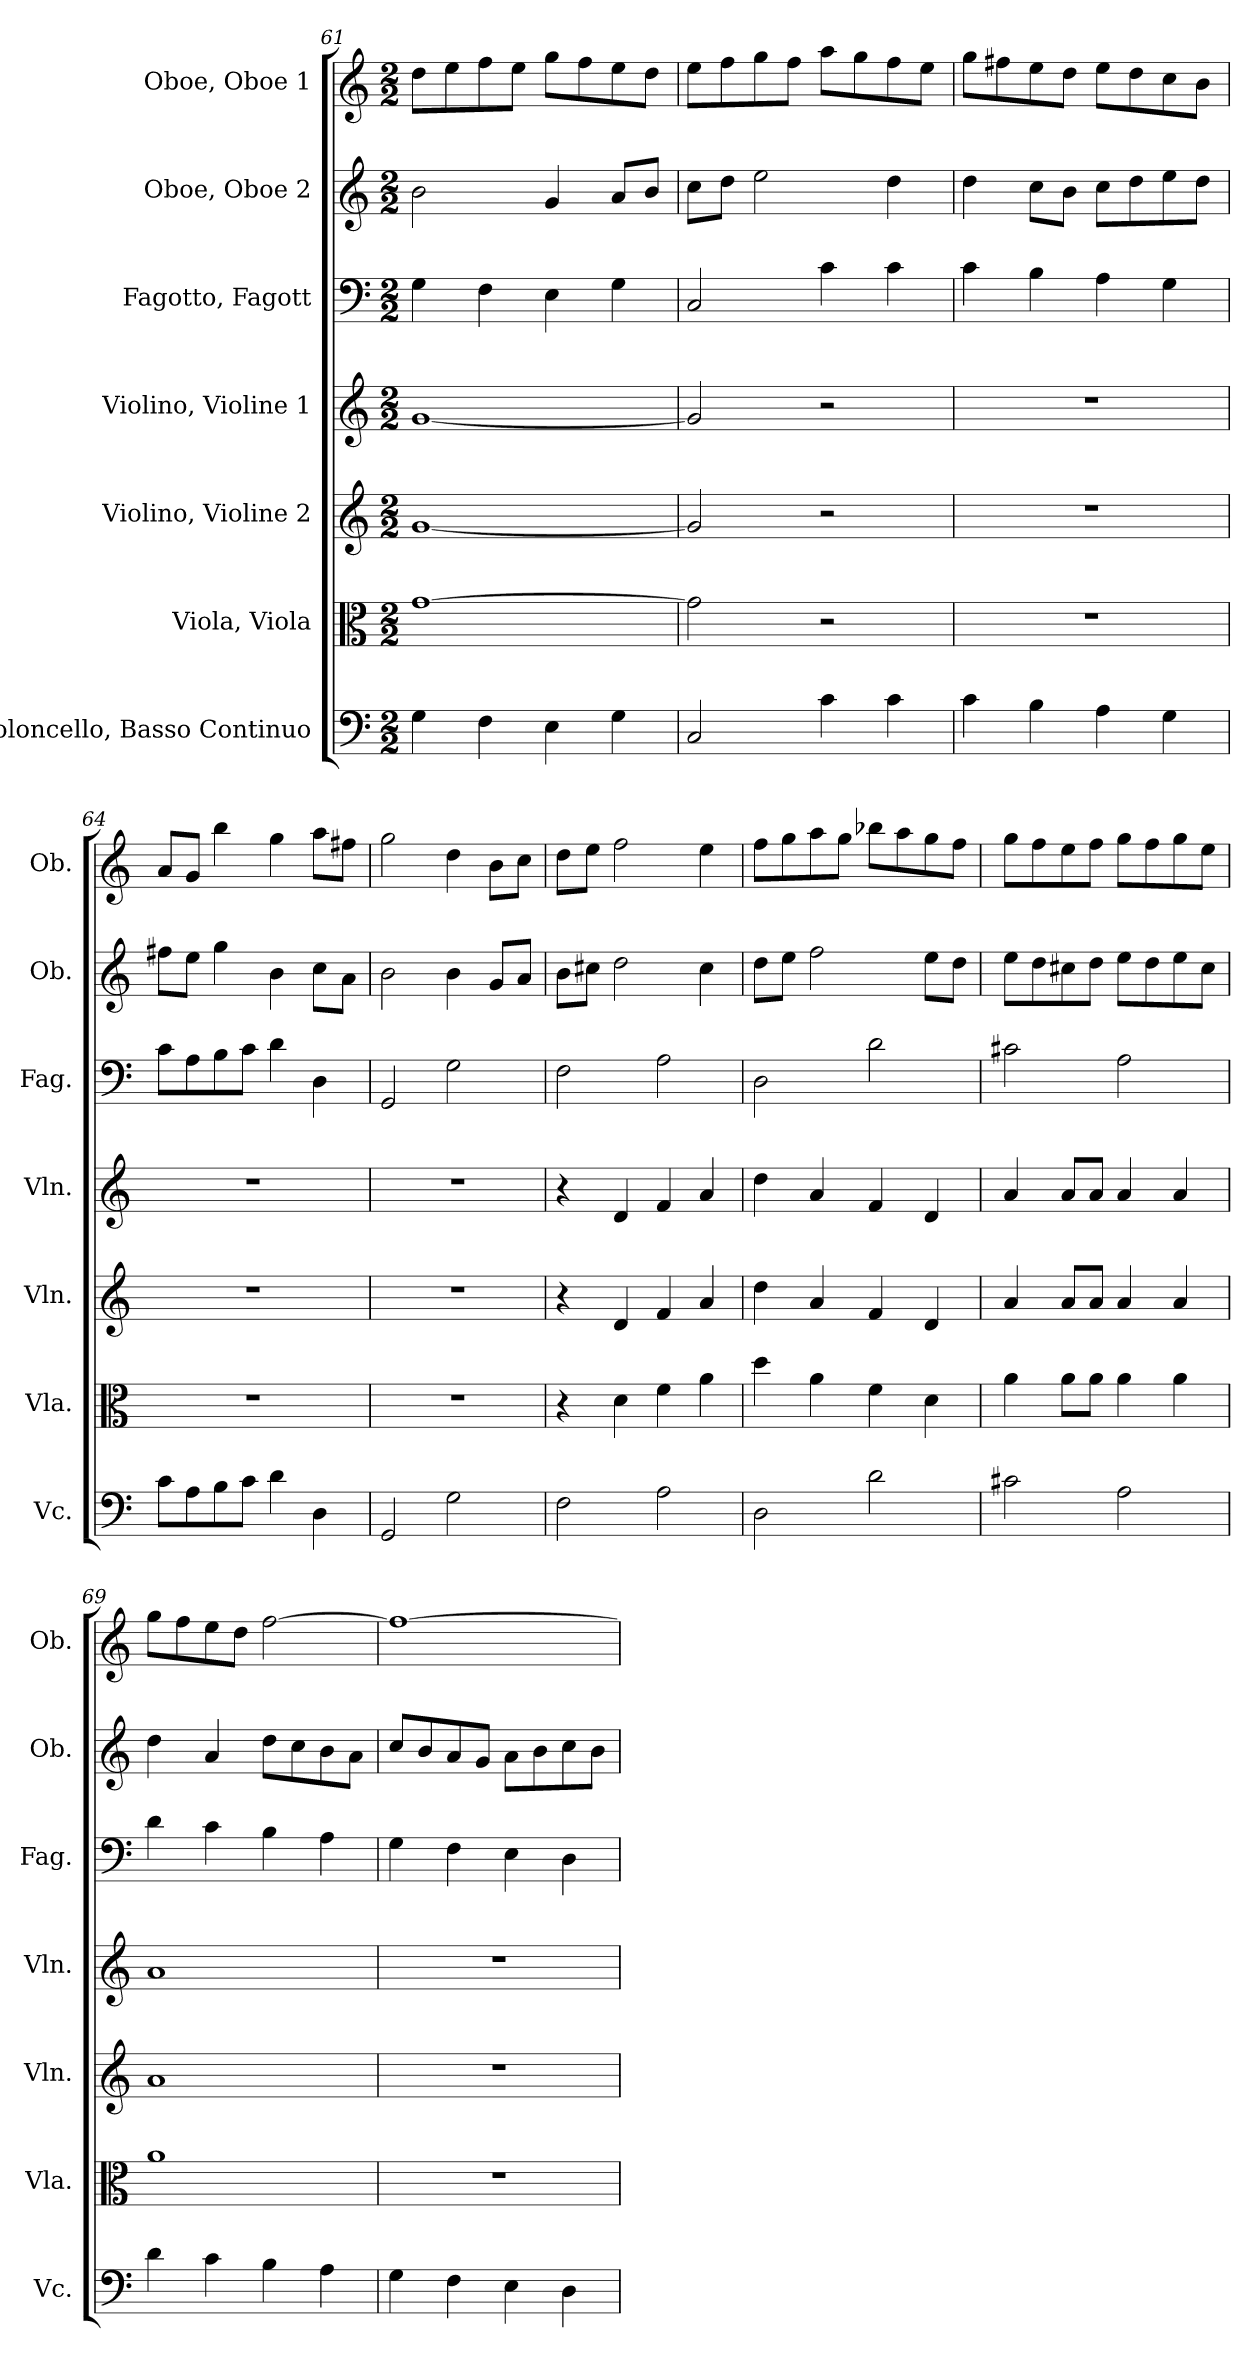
**kern	**kern	**kern	**kern	**kern	**kern	**kern
*part7	*part6	*part5	*part4	*part3	*part2	*part1
*staff7	*staff6	*staff5	*staff4	*staff3	*staff2	*staff1
*I"Violoncello, Basso Continuo	*I"Viola, Viola	*I"Violino, Violine 2	*I"Violino, Violine 1	*I"Fagotto, Fagott	*I"Oboe, Oboe 2	*I"Oboe, Oboe 1
*I'Vc.	*I'Vla.	*I'Vln.	*I'Vln.	*I'Fag.	*I'Ob.	*I'Ob.
!!LO:LB:g=z
*clefF4	*clefC3	*clefG2	*clefG2	*clefF4	*clefG2	*clefG2
*k[]	*k[]	*k[]	*k[]	*k[]	*k[]	*k[]
*M2/2	*M2/2	*M2/2	*M2/2	*M2/2	*M2/2	*M2/2
=61	=61	=61	=61	=61	=61	=61
4G\	[1g	[1g	[1g	4G\	2b\	8dd\L
.	.	.	.	.	.	8ee\
4F\	.	.	.	4F\	.	8ff\
.	.	.	.	.	.	8ee\J
4E\	.	.	.	4E\	4g/	8gg\L
.	.	.	.	.	.	8ff\
4G\	.	.	.	4G\	8a/L	8ee\
.	.	.	.	.	8b/J	8dd\J
=62	=62	=62	=62	=62	=62	=62
2C/	2g\]	2g/]	2g/]	2C/	8cc\L	8ee\L
.	.	.	.	.	8dd\J	8ff\
.	.	.	.	.	2ee\	8gg\
.	.	.	.	.	.	8ff\J
4c\	2r	2r	2r	4c\	.	8aa\L
.	.	.	.	.	.	8gg\
4c\	.	.	.	4c\	4dd\	8ff\
.	.	.	.	.	.	8ee\J
=63	=63	=63	=63	=63	=63	=63
4c\	1r	1r	1r	4c\	4dd\	8gg\L
.	.	.	.	.	.	8ff#X\
4B\	.	.	.	4B\	8cc\L	8ee\
.	.	.	.	.	8b\J	8dd\J
4A\	.	.	.	4A\	8cc\L	8ee\L
.	.	.	.	.	8dd\	8dd\
4G\	.	.	.	4G\	8ee\	8cc\
.	.	.	.	.	8dd\J	8b\J
=64	=64	=64	=64	=64	=64	=64
8c\L	1r	1r	1r	8c\L	8ff#X\L	8a/L
8A\	.	.	.	8A\	8ee\J	8g/J
8B\	.	.	.	8B\	4gg\	4bb\
8c\J	.	.	.	8c\J	.	.
4d\	.	.	.	4d\	4b\	4gg\
4D\	.	.	.	4D\	8cc\L	8aa\L
.	.	.	.	.	8a\J	8ff#X\J
=65	=65	=65	=65	=65	=65	=65
2GG/	1r	1r	1r	2GG/	2b\	2gg\
2G\	.	.	.	2G\	4b\	4dd\
.	.	.	.	.	8g/L	8b\L
.	.	.	.	.	8a/J	8cc\J
=66	=66	=66	=66	=66	=66	=66
2F\	4r	4r	4r	2F\	8b\L	8dd\L
.	.	.	.	.	8cc#X\J	8ee\J
.	4d\	4d/	4d/	.	2dd\	2ff\
2A\	4f\	4f/	4f/	2A\	.	.
.	4a\	4a/	4a/	.	4cc#\	4ee\
!!LO:PB:g=z
=67	=67	=67	=67	=67	=67	=67
2D\	4dd\	4dd\	4dd\	2D\	8dd\L	8ff\L
.	.	.	.	.	8ee\J	8gg\
.	4a\	4a/	4a/	.	2ff\	8aa\
.	.	.	.	.	.	8gg\J
2d\	4f\	4f/	4f/	2d\	.	8bb-X\L
.	.	.	.	.	.	8aa\
.	4d\	4d/	4d/	.	8ee\L	8gg\
.	.	.	.	.	8dd\J	8ff\J
=68	=68	=68	=68	=68	=68	=68
2c#X\	4a\	4a/	4a/	2c#X\	8ee\L	8gg\L
.	.	.	.	.	8dd\	8ff\
.	8a\L	8a/L	8a/L	.	8cc#X\	8ee\
.	8a\J	8a/J	8a/J	.	8dd\J	8ff\J
2A\	4a\	4a/	4a/	2A\	8ee\L	8gg\L
.	.	.	.	.	8dd\	8ff\
.	4a\	4a/	4a/	.	8ee\	8gg\
.	.	.	.	.	8cc#\J	8ee\J
=69	=69	=69	=69	=69	=69	=69
4d\	1a	1a	1a	4d\	4dd\	8gg\L
.	.	.	.	.	.	8ff\
4c\	.	.	.	4c\	4a/	8ee\
.	.	.	.	.	.	8dd\J
4B\	.	.	.	4B\	8dd\L	[2ff\
.	.	.	.	.	8cc\	.
4A\	.	.	.	4A\	8b\	.
.	.	.	.	.	8a\J	.
=70	=70	=70	=70	=70	=70	=70
4G\	1r	1r	1r	4G\	8cc/L	1ff_
.	.	.	.	.	8b/	.
4F\	.	.	.	4F\	8a/	.
.	.	.	.	.	8g/J	.
4E\	.	.	.	4E\	8a\L	.
.	.	.	.	.	8b\	.
4D\	.	.	.	4D\	8cc\	.
.	.	.	.	.	8b\J	.
=	=	=	=	=	=	=
*-	*-	*-	*-	*-	*-	*-
